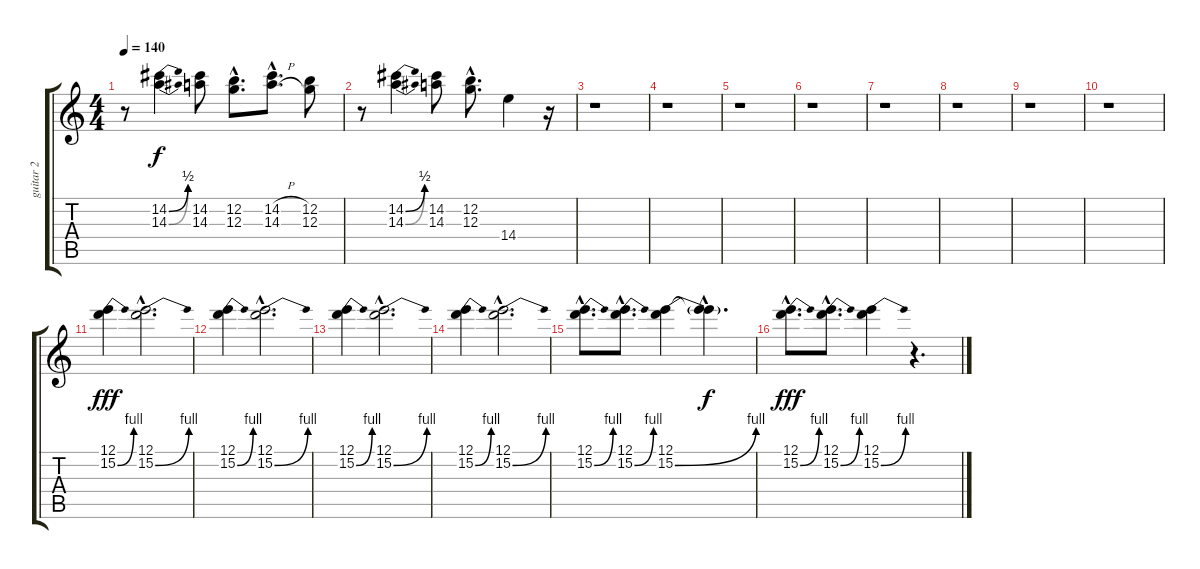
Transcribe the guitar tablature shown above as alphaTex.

\track ("guitar 2" "guitar 2") {instrument distortionguitar}
\staff {score tabs}
\tuning (E4 B3 G3 D3 A2 E2) {hide}
\ts (4 4)
\tempo 140
\clef g2
\ks c
r.8{dy f} (14.2{be (bend 0 0 60 2)} 14.3{be (bend 0 0 60 2)}).4 (14.2 14.3).8 (12.2{hac} 12.3{hac}).8{d} (14.2{h hac} 14.3{h hac}).8{d} (12.2 12.3).8 |
r.8 (14.2{be (bend 0 0 60 2)} 14.3{be (bend 0 0 60 2)}).4 (14.2 14.3).8 (12.2{hac} 12.3{hac}).8{d} 14.4.4 r.16 |
r.1 |
r.1 |
r.1 |
r.1 |
r.1 |
r.1 |
r.1 |
r.1 |
(12.1 15.2{be (bend 0 0 60 4)}).4{dy fff} (12.1{hac} 15.2{be (bend 0 0 60 4) hac}).2{d} |
(12.1 15.2{be (bend 0 0 60 4)}).4 (12.1{hac} 15.2{be (bend 0 0 60 4) hac}).2{d} |
(12.1 15.2{be (bend 0 0 60 4)}).4 (12.1{hac} 15.2{be (bend 0 0 60 4) hac}).2{d} |
(12.1 15.2{be (bend 0 0 60 4)}).4 (12.1{hac} 15.2{be (bend 0 0 60 4) hac}).2{d} |
(12.1{hac} 15.2{be (bend 0 0 60 4) hac}).8{d} (12.1{hac} 15.2{be (bend 0 0 60 4) hac}).8{d} (12.1 15.2{be (bend 0 0 60 4)}).4 (12.1{hac t} 15.2{hac t}).4{d dy f} |
(12.1{hac} 15.2{be (bend 0 0 60 4) hac}).8{d dy fff} (12.1{hac} 15.2{be (bend 0 0 60 4) hac}).8{d} (12.1 15.2{be (bend 0 0 60 4)}).4 r.4{d}
